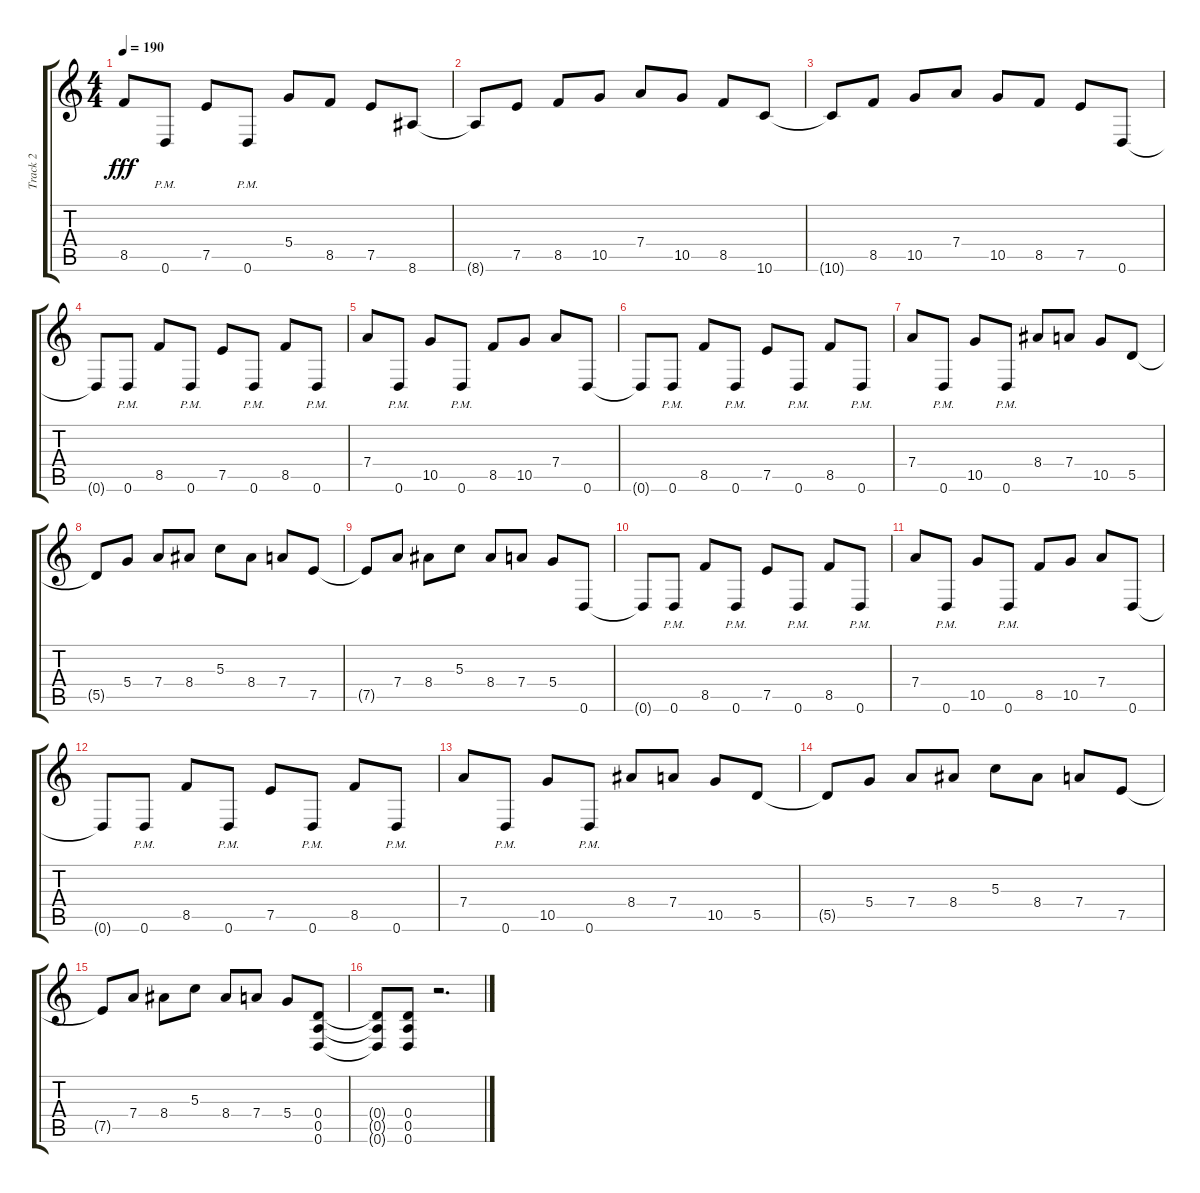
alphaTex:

\track ("Track 2" "Track 2") {instrument distortionguitar}
\staff {score tabs}
\tuning (E4 B3 G3 D3 A2 D2) {hide}
\ts (4 4)
\tempo 190
\clef g2
\ks c
8.5.8{dy fff} 0.6{pm}.8 7.5.8 0.6{pm}.8 5.4.8 8.5.8 7.5.8 8.6.8 |
8.6{t}.8 7.5.8 8.5.8 10.5.8 7.4.8 10.5.8 8.5.8 10.6.8 |
10.6{t}.8 8.5.8 10.5.8 7.4.8 10.5.8 8.5.8 7.5.8 0.6.8 |
0.6{t}.8 0.6{pm}.8 8.5.8 0.6{pm}.8 7.5.8 0.6{pm}.8 8.5.8 0.6{pm}.8 |
7.4.8 0.6{pm}.8 10.5.8 0.6{pm}.8 8.5.8 10.5.8 7.4.8 0.6.8 |
0.6{t}.8 0.6{pm}.8 8.5.8 0.6{pm}.8 7.5.8 0.6{pm}.8 8.5.8 0.6{pm}.8 |
7.4.8 0.6{pm}.8 10.5.8 0.6{pm}.8 8.4.8 7.4.8 10.5.8 5.5.8 |
5.5{t}.8 5.4.8 7.4.8 8.4.8 5.3.8 8.4.8 7.4.8 7.5.8 |
7.5{t}.8 7.4.8 8.4.8 5.3.8 8.4.8 7.4.8 5.4.8 0.6.8 |
0.6{t}.8 0.6{pm}.8 8.5.8 0.6{pm}.8 7.5.8 0.6{pm}.8 8.5.8 0.6{pm}.8 |
7.4.8 0.6{pm}.8 10.5.8 0.6{pm}.8 8.5.8 10.5.8 7.4.8 0.6.8 |
0.6{t}.8 0.6{pm}.8 8.5.8 0.6{pm}.8 7.5.8 0.6{pm}.8 8.5.8 0.6{pm}.8 |
7.4.8 0.6{pm}.8 10.5.8 0.6{pm}.8 8.4.8 7.4.8 10.5.8 5.5.8 |
5.5{t}.8 5.4.8 7.4.8 8.4.8 5.3.8 8.4.8 7.4.8 7.5.8 |
7.5{t}.8 7.4.8 8.4.8 5.3.8 8.4.8 7.4.8 5.4.8 (0.4 0.5 0.6).8 |
(0.4{t} 0.5{t} 0.6{t}).8 (0.4 0.5 0.6).8 r.2{d}
